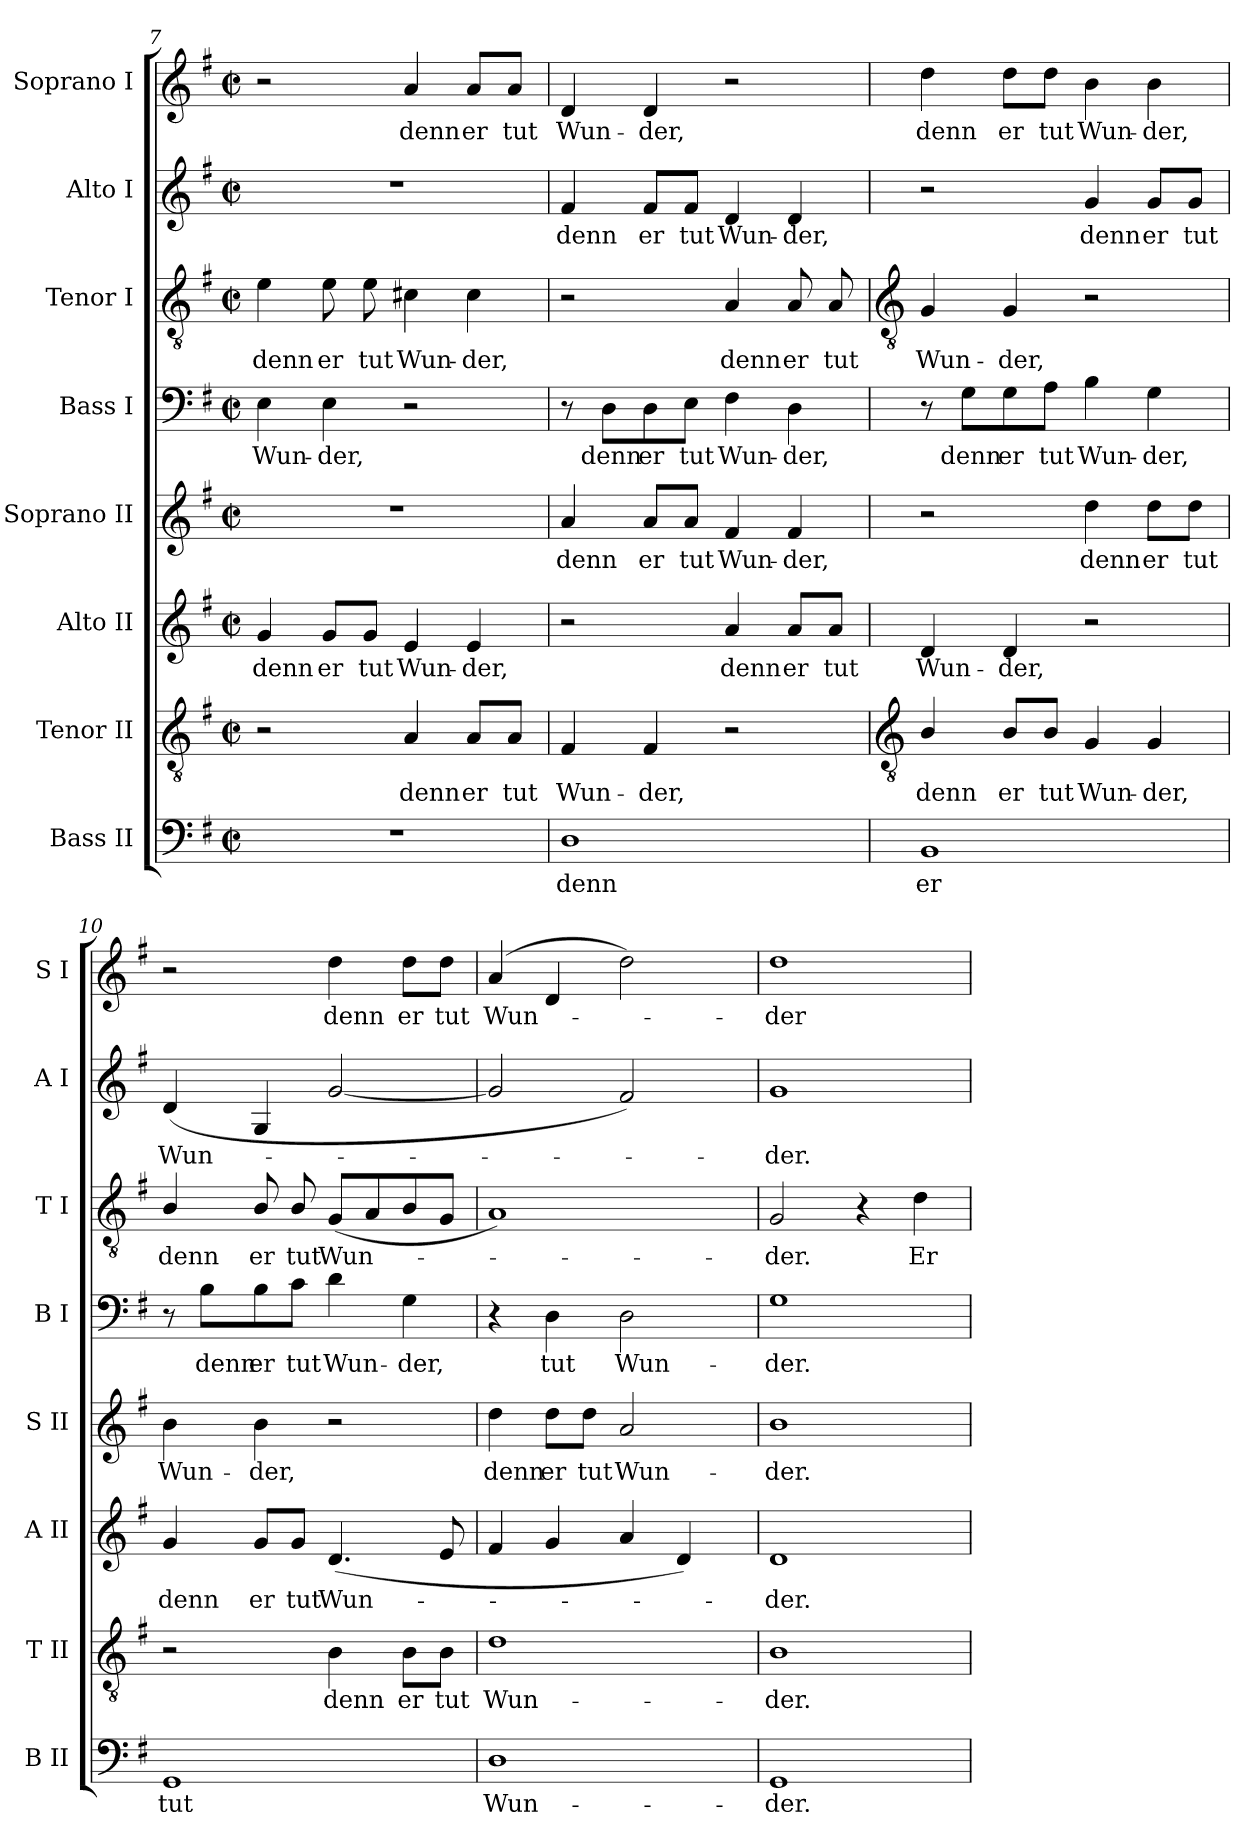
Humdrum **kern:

**kern	**text	**kern	**text	**kern	**text	**kern	**text	**kern	**text	**kern	**text	**kern	**text	**kern	**text
*part8	*part8	*part7	*part7	*part6	*part6	*part5	*part5	*part4	*part4	*part3	*part3	*part2	*part2	*part1	*part1
*staff8	*staff8	*staff7	*staff7	*staff6	*staff6	*staff5	*staff5	*staff4	*staff4	*staff3	*staff3	*staff2	*staff2	*staff1	*staff1
*I"Bass II	*	*I"Tenor II	*	*I"Alto II	*	*I"Soprano II	*	*I"Bass I	*	*I"Tenor I	*	*I"Alto I	*	*I"Soprano I	*
*I'B II	*	*I'T II	*	*I'A II	*	*I'S II	*	*I'B I	*	*I'T I	*	*I'A I	*	*I'S I	*
*clefF4	*	*clefGv2	*	*clefG2	*	*clefG2	*	*clefF4	*	*clefGv2	*	*clefG2	*	*clefG2	*
*k[f#]	*	*k[f#]	*	*k[f#]	*	*k[f#]	*	*k[f#]	*	*k[f#]	*	*k[f#]	*	*k[f#]	*
*G:	*	*G:	*	*G:	*	*G:	*	*G:	*	*G:	*	*G:	*	*G:	*
*M2/2	*	*M2/2	*	*M2/2	*	*M2/2	*	*M2/2	*	*M2/2	*	*M2/2	*	*M2/2	*
*met(c|)	*	*met(c|)	*	*met(c|)	*	*met(c|)	*	*met(c|)	*	*met(c|)	*	*met(c|)	*	*met(c|)	*
=7	=7	=7	=7	=7	=7	=7	=7	=7	=7	=7	=7	=7	=7	=7	=7
!	!	!	!	!	!LO:LY:b	!	!	!	!LO:LY:b	!	!LO:LY:b	!	!	!	!
1r	.	2r	.	4g	denn	1r	.	4E	Wun-	4e	denn	1r	.	2r	.
!	!	!	!	!	!LO:LY:b	!	!	!	!LO:LY:b	!	!LO:LY:b	!	!	!	!
.	.	.	.	8g/L	er	.	.	4E	-der,	8e	er	.	.	.	.
!	!	!	!	!	!LO:LY:b	!	!	!	!	!	!LO:LY:b	!	!	!	!
.	.	.	.	8g/J	tut	.	.	.	.	8e	tut	.	.	.	.
!	!	!	!LO:LY:b	!	!LO:LY:b	!	!	!	!	!	!LO:LY:b	!	!	!	!LO:LY:b
.	.	4A	denn	4e	Wun-	.	.	2r	.	4c#X	Wun-	.	.	4a	denn
!	!	!	!LO:LY:b	!	!LO:LY:b	!	!	!	!	!	!LO:LY:b	!	!	!	!LO:LY:b
.	.	8A/L	er	4e	-der,	.	.	.	.	4c#	-der,	.	.	8a/L	er
!	!	!	!LO:LY:b	!	!	!	!	!	!	!	!	!	!	!	!LO:LY:b
.	.	8A/J	tut	.	.	.	.	.	.	.	.	.	.	8a/J	tut
=8	=8	=8	=8	=8	=8	=8	=8	=8	=8	=8	=8	=8	=8	=8	=8
!	!LO:LY:b	!	!LO:LY:b	!	!	!	!LO:LY:b	!	!	!	!	!	!LO:LY:b	!	!LO:LY:b
1D	denn	4F#	Wun-	2r	.	4a	denn	8r	.	2r	.	4f#	denn	4d	Wun-
!	!	!	!	!	!	!	!	!	!LO:LY:b	!	!	!	!	!	!
.	.	.	.	.	.	.	.	8D\L	denn	.	.	.	.	.	.
!	!	!	!LO:LY:b	!	!	!	!LO:LY:b	!	!LO:LY:b	!	!	!	!LO:LY:b	!	!LO:LY:b
.	.	4F#	-der,	.	.	8a/L	er	8D\	er	.	.	8f#/L	er	4d	-der,
!	!	!	!	!	!	!	!LO:LY:b	!	!LO:LY:b	!	!	!	!LO:LY:b	!	!
.	.	.	.	.	.	8a/J	tut	8E\J	tut	.	.	8f#/J	tut	.	.
!	!	!	!	!	!LO:LY:b	!	!LO:LY:b	!	!LO:LY:b	!	!LO:LY:b	!	!LO:LY:b	!	!
.	.	2r	.	4a	denn	4f#	Wun-	4F#	Wun-	4A	denn	4d	Wun-	2r	.
!	!	!	!	!	!LO:LY:b	!	!LO:LY:b	!	!LO:LY:b	!	!LO:LY:b	!	!LO:LY:b	!	!
.	.	.	.	8a/L	er	4f#	-der,	4D	-der,	8A	er	4d	-der,	.	.
!	!	!	!	!	!LO:LY:b	!	!	!	!	!	!LO:LY:b	!	!	!	!
.	.	.	.	8a/J	tut	.	.	.	.	8A	tut	.	.	.	.
!!LO:LB:g=z
=9	=9	=9	=9	=9	=9	=9	=9	=9	=9	=9	=9	=9	=9	=9	=9
*	*	*clefGv2	*	*	*	*	*	*	*	*clefGv2	*	*	*	*	*
!	!LO:LY:b	!	!LO:LY:b	!	!LO:LY:b	!	!	!	!	!	!LO:LY:b	!	!	!	!LO:LY:b
1BB	er	4B/	denn	4d	Wun-	2r	.	8r	.	4G	Wun-	2r	.	4dd	denn
!	!	!	!	!	!	!	!	!	!LO:LY:b	!	!	!	!	!	!
.	.	.	.	.	.	.	.	8G\L	denn	.	.	.	.	.	.
!	!	!	!LO:LY:b	!	!LO:LY:b	!	!	!	!LO:LY:b	!	!LO:LY:b	!	!	!	!LO:LY:b
.	.	8B/L	er	4d	-der,	.	.	8G\	er	4G	-der,	.	.	8dd\L	er
!	!	!	!LO:LY:b	!	!	!	!	!	!LO:LY:b	!	!	!	!	!	!LO:LY:b
.	.	8B/J	tut	.	.	.	.	8A\J	tut	.	.	.	.	8dd\J	tut
!	!	!	!LO:LY:b	!	!	!	!LO:LY:b	!	!LO:LY:b	!	!	!	!LO:LY:b	!	!LO:LY:b
.	.	4G	Wun-	2r	.	4dd	denn	4B	Wun-	2r	.	4g	denn	4b	Wun-
!	!	!	!LO:LY:b	!	!	!	!LO:LY:b	!	!LO:LY:b	!	!	!	!LO:LY:b	!	!LO:LY:b
.	.	4G	-der,	.	.	8dd\L	er	4G	-der,	.	.	8g/L	er	4b	-der,
!	!	!	!	!	!	!	!LO:LY:b	!	!	!	!	!	!LO:LY:b	!	!
.	.	.	.	.	.	8dd\J	tut	.	.	.	.	8g/J	tut	.	.
=10	=10	=10	=10	=10	=10	=10	=10	=10	=10	=10	=10	=10	=10	=10	=10
!	!LO:LY:b	!	!	!	!LO:LY:b	!	!LO:LY:b	!	!	!	!LO:LY:b	!	!LO:LY:b	!	!
1GG	tut	2r	.	4g	denn	4b	Wun-	8r	.	4B/	denn	(<4d	Wun-	2r	.
!	!	!	!	!	!	!	!	!	!LO:LY:b	!	!	!	!	!	!
.	.	.	.	.	.	.	.	8B\L	denn	.	.	.	.	.	.
!	!	!	!	!	!LO:LY:b	!	!LO:LY:b	!	!LO:LY:b	!	!LO:LY:b	!	!	!	!
.	.	.	.	8g/L	er	4b	-der,	8B\	er	8B/	er	4G	.	.	.
!	!	!	!	!	!LO:LY:b	!	!	!	!LO:LY:b	!	!LO:LY:b	!	!	!	!
.	.	.	.	8g/J	tut	.	.	8c\J	tut	8B/	tut	.	.	.	.
!	!	!	!LO:LY:b	!	!LO:LY:b	!	!	!	!LO:LY:b	!	!LO:LY:b	!	!	!	!LO:LY:b
.	.	4B	denn	(<4.d	Wun-	2r	.	4d	Wun-	(<8GL	Wun-	[2g	.	4dd	denn
.	.	.	.	.	.	.	.	.	.	8A	.	.	.	.	.
!	!	!	!LO:LY:b	!	!	!	!	!	!LO:LY:b	!	!	!	!	!	!LO:LY:b
.	.	8B\L	er	.	.	.	.	4G	-der,	8B	.	.	.	8dd\L	er
!	!	!	!LO:LY:b	!	!	!	!	!	!	!	!	!	!	!	!LO:LY:b
.	.	8B\J	tut	8e	.	.	.	.	.	8GJ	.	.	.	8dd\J	tut
=11	=11	=11	=11	=11	=11	=11	=11	=11	=11	=11	=11	=11	=11	=11	=11
!	!LO:LY:b	!	!LO:LY:b	!	!	!	!LO:LY:b	!	!	!	!	!	!	!	!LO:LY:b
1D	Wun-	1d	Wun-	4f#	.	4dd	denn	4r	.	1A)	.	2g]	.	(>4a	Wun-
!	!	!	!	!	!	!	!LO:LY:b	!	!LO:LY:b	!	!	!	!	!	!
.	.	.	.	4g	.	8dd\L	er	4D	tut	.	.	.	.	4d	.
!	!	!	!	!	!	!	!LO:LY:b	!	!	!	!	!	!	!	!
.	.	.	.	.	.	8dd\J	tut	.	.	.	.	.	.	.	.
!	!	!	!	!	!	!	!LO:LY:b	!	!LO:LY:b	!	!	!	!	!	!
.	.	.	.	4a	.	2a	Wun-	2D	Wun-	.	.	2f#)	.	2dd)	.
.	.	.	.	4d)	.	.	.	.	.	.	.	.	.	.	.
=12	=12	=12	=12	=12	=12	=12	=12	=12	=12	=12	=12	=12	=12	=12	=12
!	!LO:LY:b	!	!LO:LY:b	!	!LO:LY:b	!	!LO:LY:b	!	!LO:LY:b	!	!LO:LY:b	!	!LO:LY:b	!	!LO:LY:b
1GG	-der.	1B	-der.	1d	der.	1b	-der.	1G	-der.	2G	der.	1g	der.	1dd	der
.	.	.	.	.	.	.	.	.	.	4r	.	.	.	.	.
!	!	!	!	!	!	!	!	!	!	!	!LO:LY:b	!	!	!	!
.	.	.	.	.	.	.	.	.	.	4d	Er	.	.	.	.
=	=	=	=	=	=	=	=	=	=	=	=	=	=	=	=
*-	*-	*-	*-	*-	*-	*-	*-	*-	*-	*-	*-	*-	*-	*-	*-
